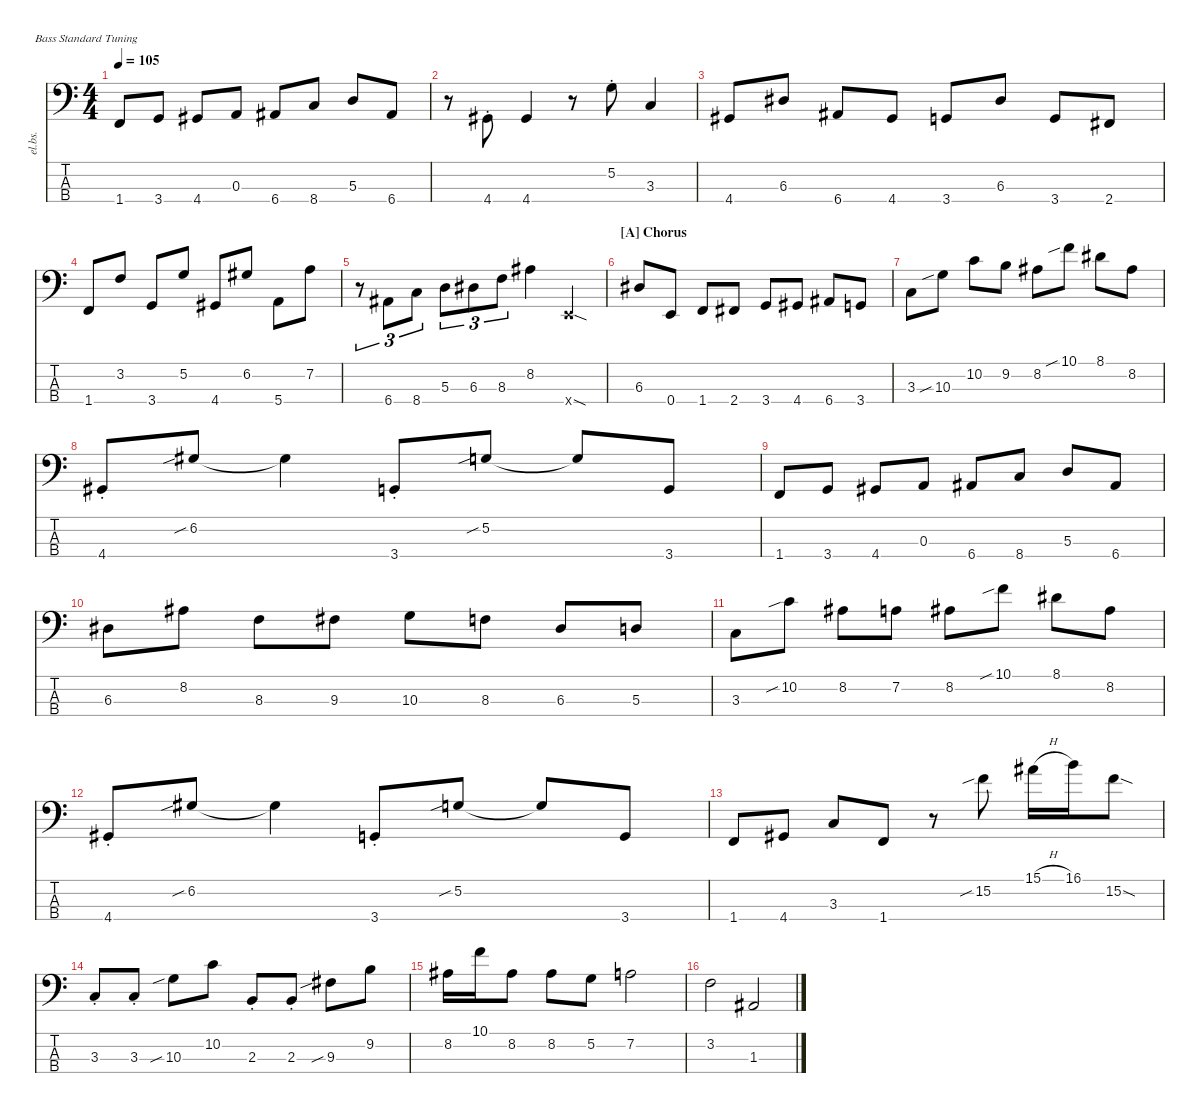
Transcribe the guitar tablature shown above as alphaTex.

\defaultSystemsLayout 4
\hideDynamics
\bracketExtendMode nobrackets
\track ("Electric Bass" "el.bs.") {mute instrument electricbassfinger}
\staff {score tabs}
\tuning (G2 D2 A1 E1)
\ts (4 4)
\tempo 105
\clef f4
\ks c
1.4.8{dy mf beam Up} 3.4.8{beam Up} 4.4{acc #}.8{beam Up} 0.3.8{beam Up} 6.4{acc #}.8{beam Up} 8.4.8{beam Up} 5.3.8{beam Up} 6.4{acc #}.8{beam Up} |
r.8{beam Down} 4.4{st acc #}.8{beam Up} 4.4{acc #}.4{beam Up} r.8{beam Down} 5.2{st}.8{beam Down} 3.3.4{beam Up} |
4.4{acc #}.8{beam Up} 6.3{acc #}.8{beam Up} 6.4{acc #}.8{beam Up} 4.4{acc #}.8{beam Up} 3.4.8{beam Up} 6.3{acc #}.8{beam Up} 3.4.8{beam Up} 2.4{acc #}.8{beam Up} |
1.4.8{beam Up} 3.2.8{beam Up} 3.4.8{beam Up} 5.2.8{beam Up} 4.4{acc #}.8{beam Up} 6.2{acc #}.8{beam Up} 5.4.8{beam Down} 7.2.8{beam Down} |
r.8{tu (3 2) beam Down} 6.4{acc #}.8{tu (3 2) beam Up} 8.4.8{tu (3 2) beam Up} 5.3.8{tu (3 2) beam Down} 6.3{acc #}.8{tu (3 2) beam Down} 8.3.8{tu (3 2) beam Down} 8.2{acc #}.4{beam Down} 0.4{sod x}.4{beam Up} |
\section ("A" "Chorus")
6.3{acc #}.8{beam Up} 0.4.8{beam Up} 1.4.8{beam Up} 2.4{acc #}.8{beam Up} 3.4.8{beam Up} 4.4{acc #}.8{beam Up} 6.4{acc #}.8{beam Up} 3.4.8{beam Up} |
3.3.8{beam Down} 10.3{sib}.8{beam Down} 10.2.8{beam Down} 9.2.8{beam Down} 8.2{acc #}.8{beam Down} 10.1{sib}.8{beam Down} 8.1{acc #}.8{beam Down} 8.2{acc #}.8{beam Down} |
4.4{st acc #}.8{beam Up} 6.2{sib acc #}.8{beam Up} 6.2{t acc #}.4{beam Down} 3.4{st}.8{beam Up} 5.2{sib}.8{beam Up} 5.2{t}.8{beam Up} 3.4.8{beam Up} |
1.4.8{beam Up} 3.4.8{beam Up} 4.4{acc #}.8{beam Up} 0.3.8{beam Up} 6.4{acc #}.8{beam Up} 8.4.8{beam Up} 5.3.8{beam Up} 6.4{acc #}.8{beam Up} |
6.3{acc #}.8{beam Down} 8.2{acc #}.8{beam Down} 8.3.8{beam Down} 9.3{acc #}.8{beam Down} 10.3.8{beam Down} 8.3.8{beam Down} 6.3{acc #}.8{beam Up} 5.3.8{beam Up} |
3.3.8{beam Down} 10.2{sib}.8{beam Down} 8.2{acc #}.8{beam Down} 7.2.8{beam Down} 8.2{acc #}.8{beam Down} 10.1{sib}.8{beam Down} 8.1{acc #}.8{beam Down} 8.2{acc #}.8{beam Down} |
4.4{st acc #}.8{beam Up} 6.2{sib acc #}.8{beam Up} 6.2{t acc #}.4{beam Down} 3.4{st}.8{beam Up} 5.2{sib}.8{beam Up} 5.2{t}.8{beam Up} 3.4.8{beam Up} |
1.4.8{beam Up} 4.4{acc #}.8{beam Up} 3.3.8{beam Up} 1.4.8{beam Up} r.8{beam Down} 15.2{sib}.8{beam Down} 15.1{h acc #}.16{beam Down} 16.1.16{beam Down} 15.2{sod}.8{beam Down} |
3.3{st}.8{beam Up} 3.3{st}.8{beam Up} 10.3{sib}.8{beam Down} 10.2.8{beam Down} 2.3{st}.8{beam Up} 2.3{st}.8{beam Up} 9.3{sib acc #}.8{beam Down} 9.2.8{beam Down} |
8.2{acc #}.16{beam Down} 10.1.16{beam Down} 8.2{acc #}.8{beam Down} 8.2{acc #}.8{beam Down} 5.2.8{beam Down} 7.2.2{beam Down} |
3.2.2{beam Down} 1.3{acc #}.2{beam Up}
